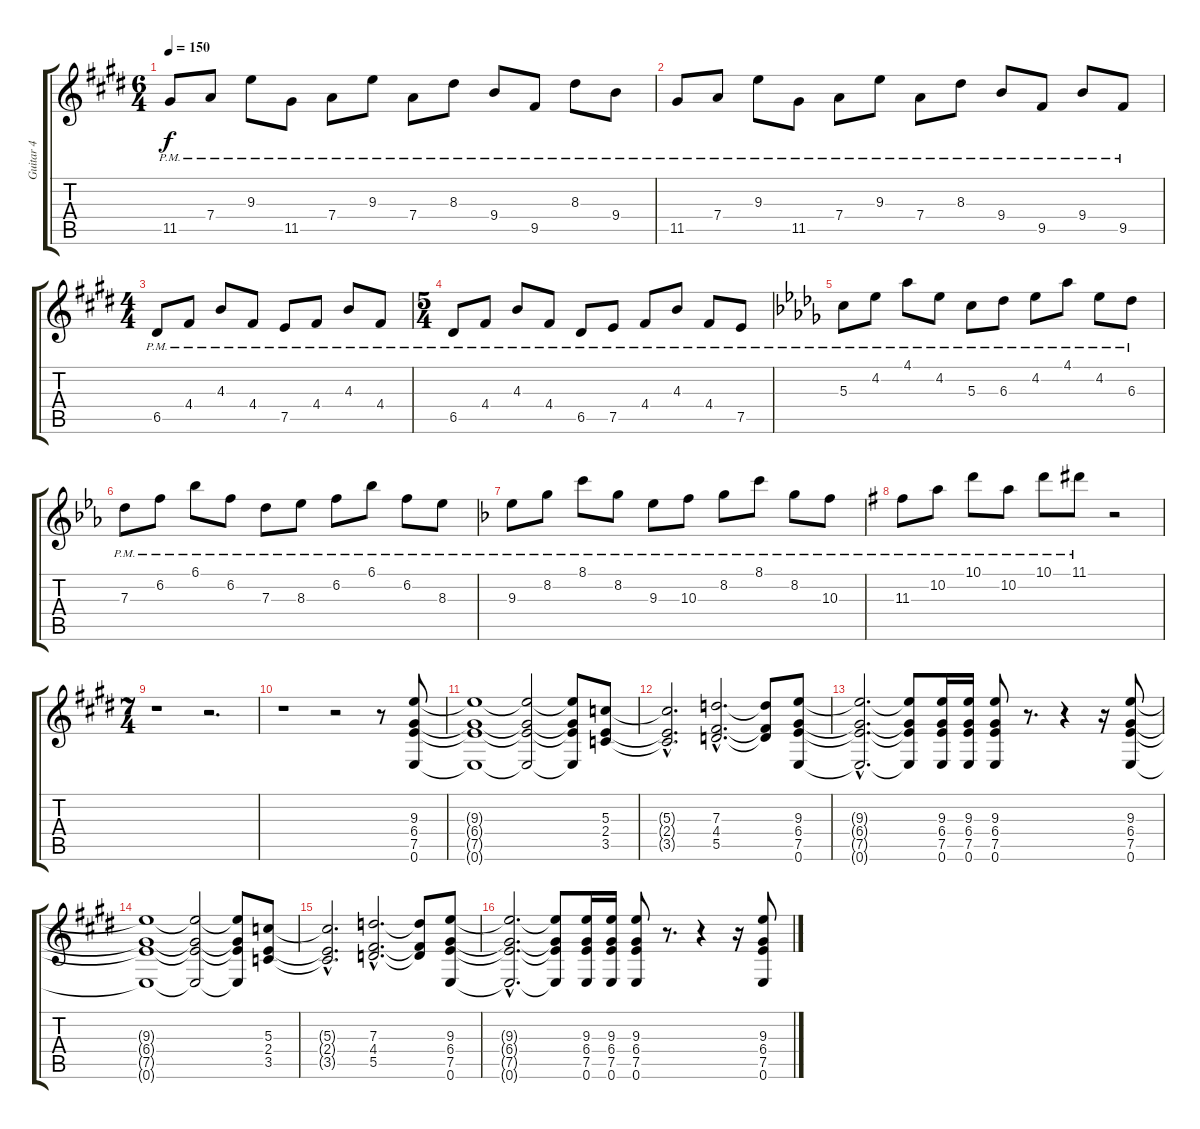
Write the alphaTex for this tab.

\track ("Guitar 4" "Guitar 4") {instrument distortionguitar}
\staff {score tabs}
\tuning (E4 B3 G3 D3 A2 E2) {hide}
\ts (6 4)
\tempo 150
\clef g2
\ks e
11.5{pm}.8{dy f} 7.4{pm}.8 9.3{pm}.8 11.5{pm}.8 7.4{pm}.8 9.3{pm}.8 7.4{pm}.8 8.3{pm}.8 9.4{pm}.8 9.5{pm}.8 8.3{pm}.8 9.4{pm}.8 |
11.5{pm}.8 7.4{pm}.8 9.3{pm}.8 11.5{pm}.8 7.4{pm}.8 9.3{pm}.8 7.4{pm}.8 8.3{pm}.8 9.4{pm}.8 9.5{pm}.8 9.4{pm}.8 9.5{pm}.8 |
\ts (4 4)
6.5{pm}.8 4.4{pm}.8 4.3{pm}.8 4.4{pm}.8 7.5{pm}.8 4.4{pm}.8 4.3{pm}.8 4.4{pm}.8 |
\ts (5 4)
6.5{pm}.8 4.4{pm}.8 4.3{pm}.8 4.4{pm}.8 6.5{pm}.8 7.5{pm}.8 4.4{pm}.8 4.3{pm}.8 4.4{pm}.8 7.5{pm}.8 |
\ks db
5.3{pm}.8 4.2{pm}.8 4.1{pm}.8 4.2{pm}.8 5.3{pm}.8 6.3{pm}.8 4.2{pm}.8 4.1{pm}.8 4.2{pm}.8 6.3{pm}.8 |
\ks eb
7.3{pm}.8 6.2{pm}.8 6.1{pm}.8 6.2{pm}.8 7.3{pm}.8 8.3{pm}.8 6.2{pm}.8 6.1{pm}.8 6.2{pm}.8 8.3{pm}.8 |
\ks f
9.3{pm}.8 8.2{pm}.8 8.1{pm}.8 8.2{pm}.8 9.3{pm}.8 10.3{pm}.8 8.2{pm}.8 8.1{pm}.8 8.2{pm}.8 10.3{pm}.8 |
\ks g
11.3{pm}.8 10.2{pm}.8 10.1{pm}.8 10.2{pm}.8 10.1{pm}.8 11.1{pm}.8 r.2 |
\ts (7 4)
\section ("" "")
\ks e
r.1 r.2{d} |
r.1 r.2 r.8 (9.3 6.4 7.5 0.6).8{volume 16 balance 14 instrument overdrivenguitar} |
(9.3{t} 6.4{t} 7.5{t} 0.6{t}).1 (9.3{t} 6.4{t} 7.5{t} 0.6{t}).2 (9.3{t} 6.4{t} 7.5{t} 0.6{t}).8 (5.3 2.4 3.5).8 |
(5.3{hac t} 2.4{hac t} 3.5{hac t}).2{d} (7.3{hac} 4.4{hac} 5.5{hac}).2{d} (7.3{t} 4.4{t} 5.5{t}).8 (9.3 6.4 7.5 0.6).8 |
(9.3{hac t} 6.4{hac t} 7.5{hac t} 0.6{hac t}).2{d} (9.3{t} 6.4{t} 7.5{t} 0.6{t}).8 (9.3 6.4 7.5 0.6).16 (9.3 6.4 7.5 0.6).16 (9.3 6.4 7.5 0.6).8 r.8{d} r.4 r.16 (9.3 6.4 7.5 0.6).8 |
(9.3{t} 6.4{t} 7.5{t} 0.6{t}).1 (9.3{t} 6.4{t} 7.5{t} 0.6{t}).2 (9.3{t} 6.4{t} 7.5{t} 0.6{t}).8 (5.3 2.4 3.5).8 |
(5.3{hac t} 2.4{hac t} 3.5{hac t}).2{d} (7.3{hac} 4.4{hac} 5.5{hac}).2{d} (7.3{t} 4.4{t} 5.5{t}).8 (9.3 6.4 7.5 0.6).8 |
(9.3{hac t} 6.4{hac t} 7.5{hac t} 0.6{hac t}).2{d} (9.3{t} 6.4{t} 7.5{t} 0.6{t}).8 (9.3 6.4 7.5 0.6).16 (9.3 6.4 7.5 0.6).16 (9.3 6.4 7.5 0.6).8 r.8{d} r.4 r.16 (9.3 6.4 7.5 0.6).8
